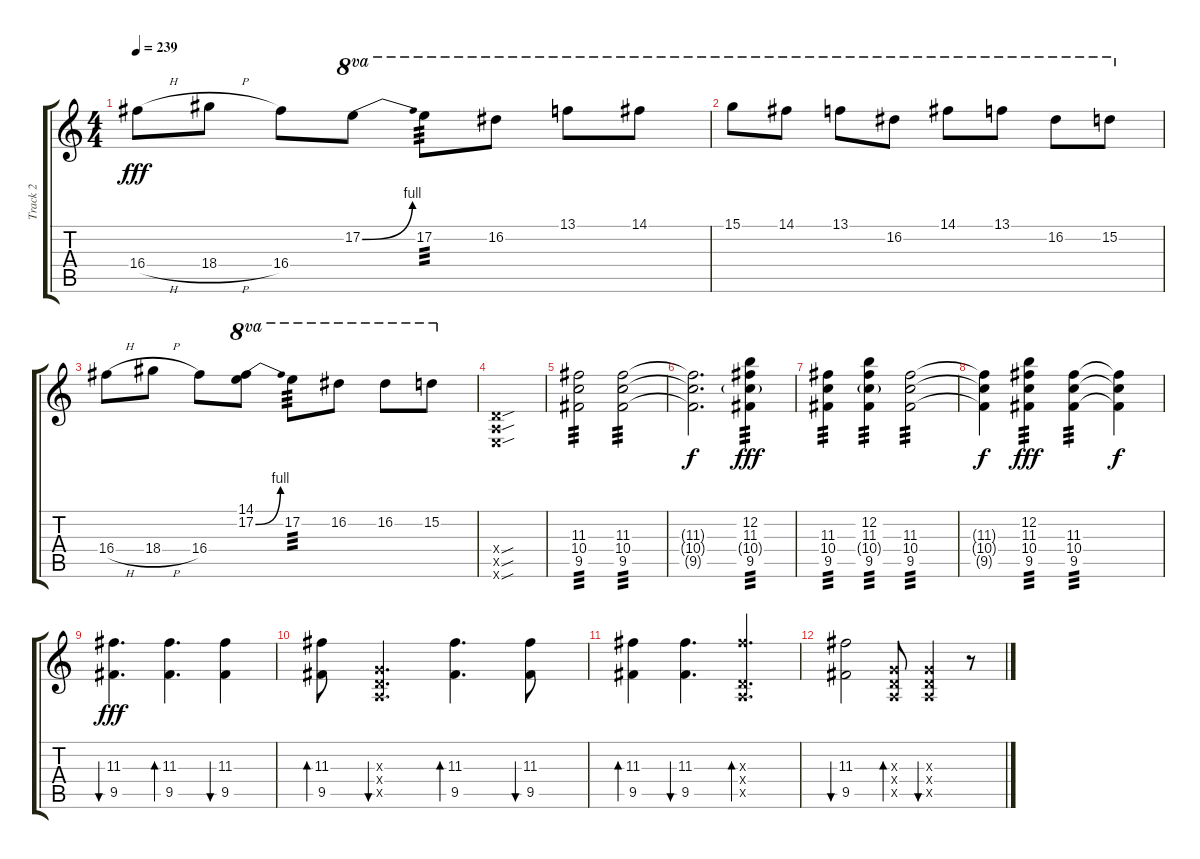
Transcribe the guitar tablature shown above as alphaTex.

\track ("Track 2" "Track 2") {instrument overdrivenguitar}
\staff {score tabs}
\tuning (E4 B3 G3 D3 A2 E2) {hide}
\ts (4 4)
\tempo 239
\clef g2
\ks c
16.4{h}.8{dy fff} 18.4{h}.8 16.4.8 17.2{be (bend 0 0 60 4)}.8{ot 8va} 17.2.8{ot 8va tp 3} 16.2.8{ot 8va} 13.1.8{ot 8va} 14.1.8{ot 8va} |
15.1.8{ot 8va} 14.1.8{ot 8va} 13.1.8{ot 8va} 16.2.8{ot 8va} 14.1.8{ot 8va} 13.1.8{ot 8va} 16.2.8{ot 8va} 15.2.8{ot 8va} |
16.4{h}.8 18.4{h}.8 16.4.8 (14.1 17.2{be (bend 0 0 60 4)}).8{ot 8va} 17.2.8{ot 8va tp 3} 16.2.8{ot 8va} 16.2.8{ot 8va} 15.2.8{ot 8va} |
(0.4{sou x} 0.5{sou x} 0.6{sou x}).1 |
(11.3 10.4 9.5).2{tp 3} (11.3 10.4 9.5).2{tp 3} |
(11.3{t} 10.4{t} 9.5{t}).2{d dy f} (12.2 11.3 10.4{g} 9.5).4{tp 3 dy fff} |
(11.3 10.4 9.5).4{tp 3} (12.2 11.3 10.4{g} 9.5).4{tp 3} (11.3 10.4 9.5).2{tp 3} |
(11.3{t} 10.4{t} 9.5{t}).4{dy f} (12.2 11.3 10.4 9.5).4{tp 3 dy fff} (11.3 10.4 9.5).4{tp 3} (11.3{t} 10.4{t} 9.5{t}).4{dy f} |
(11.3 9.5).4{d bu 60 dy fff} (11.3 9.5).4{d bd 60} (11.3 9.5).4{bu 60} |
(11.3 9.5).8{bd 60} (0.3{x} 0.4{x} 0.5{x}).4{d bu 60} (11.3 9.5).4{d bd 60} (11.3 9.5).8{bu 60} |
(11.3 9.5).4{bd 60} (11.3 9.5).4{d bu 60} (11.3{x} 0.4{x} 0.5{x}).4{d bd 60} |
(11.3 9.5).2{bu 60} (0.3{x} 0.4{x} 0.5{x}).8{bd 60} (0.3{x} 0.4{x} 0.5{x}).4{bu 60} r.8
